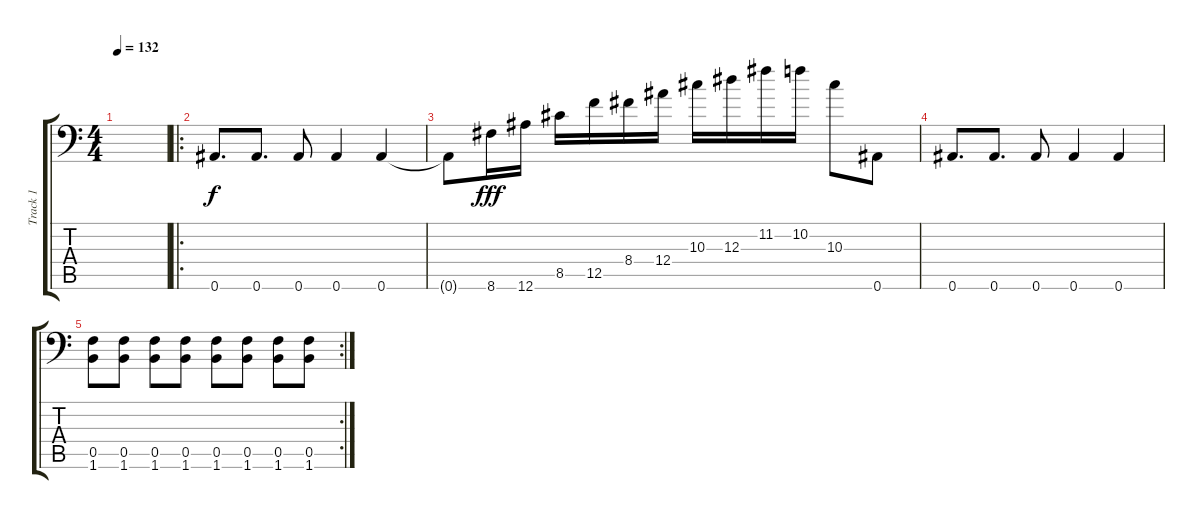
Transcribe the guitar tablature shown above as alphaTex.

\track ("Track 1" "Track 1") {instrument distortionguitar}
\staff {score tabs}
\tuning (C4 G3 Eb3 Bb2 F2 Bb1) {hide}
\ts (4 4)
\tempo 132
\clef f4
\ks c
|
\ro
0.6.8{d} 0.6.8{d} 0.6.8 0.6.4 0.6.4 |
0.6{t}.8{dy f} 8.6.16{dy fff} 12.6.16 8.5.16 12.5.16 8.4.16 12.4.16 10.3.16 12.3.16 11.2.16 10.2.16 10.3.8 0.6.8 |
0.6.8{d} 0.6.8{d} 0.6.8 0.6.4 0.6.4 |
\rc 2
(0.5 1.6).8 (0.5 1.6).8 (0.5 1.6).8 (0.5 1.6).8 (0.5 1.6).8 (0.5 1.6).8 (0.5 1.6).8 (0.5 1.6).8
